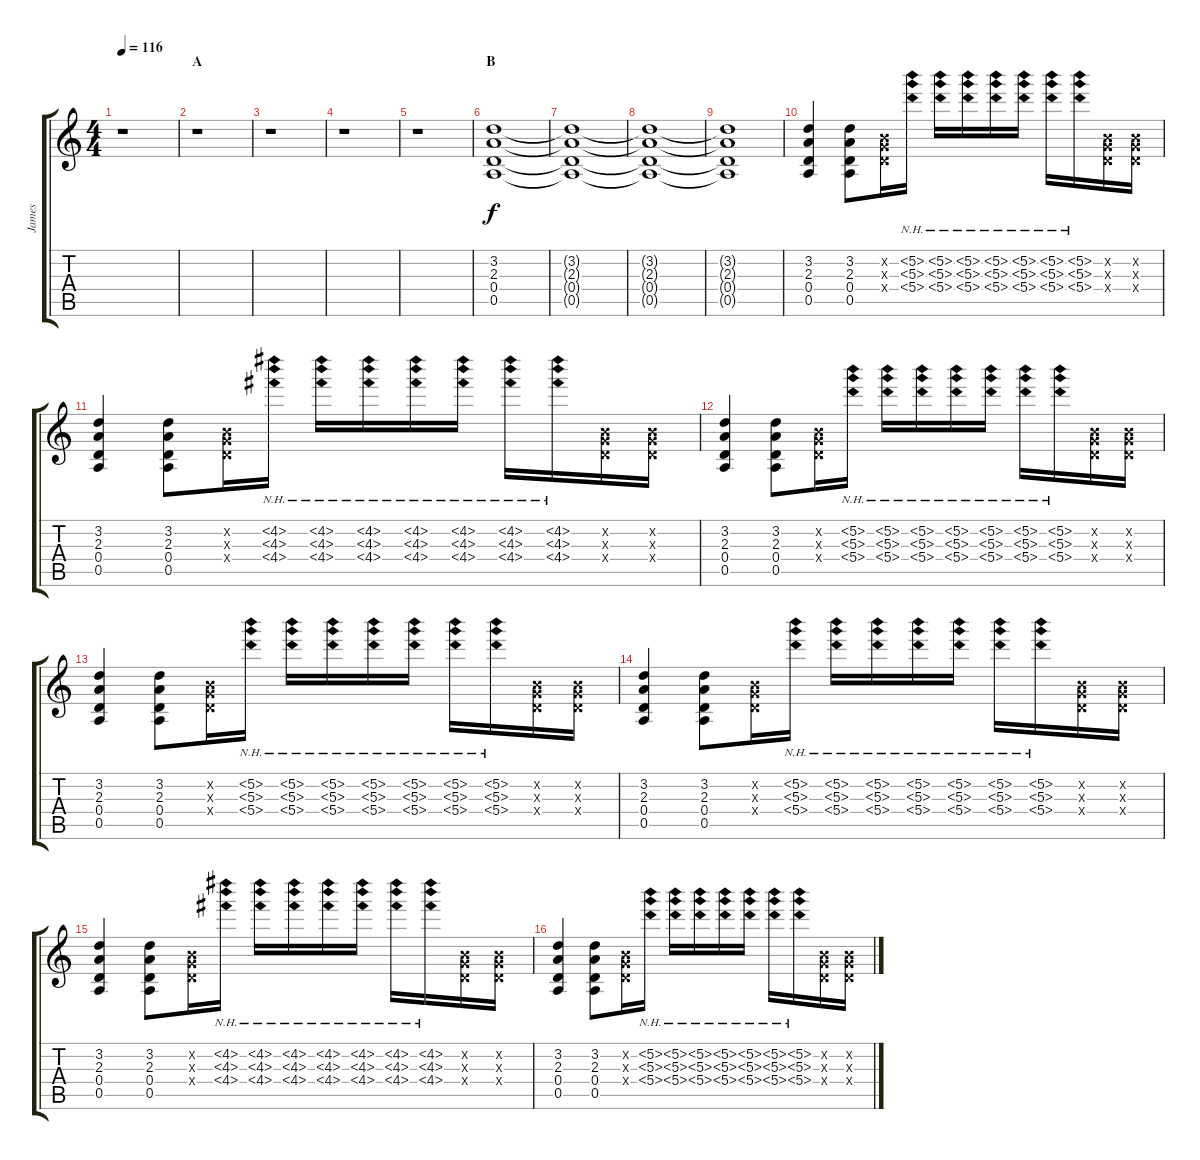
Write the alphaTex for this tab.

\track ("James" "James") {instrument distortionguitar}
\staff {score tabs}
\tuning (E4 B3 G3 D3 A2 E2) {hide}
\ts (4 4)
\tempo 116
\clef g2
\ks c
r.1{dy f instrument distortionguitar} |
\section ("" "A")
r.1 |
r.1 |
r.1 |
r.1 |
\section ("" "B")
(3.2 2.3 0.4 0.5).1 |
(3.2{t} 2.3{t} 0.4{t} 0.5{t}).1 |
(3.2{t} 2.3{t} 0.4{t} 0.5{t}).1 |
(3.2{t} 2.3{t} 0.4{t} 0.5{t}).1 |
(3.2 2.3 0.4 0.5).4 (3.2 2.3 0.4 0.5).8 (0.2{x} 0.3{x} 0.4{x}).16 (5.2{nh} 5.3{nh} 5.4{nh}).16 (5.2{nh} 5.3{nh} 5.4{nh}).16 (5.2{nh} 5.3{nh} 5.4{nh}).16 (5.2{nh} 5.3{nh} 5.4{nh}).16 (5.2{nh} 5.3{nh} 5.4{nh}).16 (5.2{nh} 5.3{nh} 5.4{nh}).16 (5.2{nh} 5.3{nh} 5.4{nh}).16 (0.2{x} 0.3{x} 0.4{x}).16 (0.2{x} 0.3{x} 0.4{x}).16 |
(3.2 2.3 0.4 0.5).4 (3.2 2.3 0.4 0.5).8 (0.2{x} 0.3{x} 0.4{x}).16 (4.2{nh} 4.3{nh} 4.4{nh}).16 (4.2{nh} 4.3{nh} 4.4{nh}).16 (4.2{nh} 4.3{nh} 4.4{nh}).16 (4.2{nh} 4.3{nh} 4.4{nh}).16 (4.2{nh} 4.3{nh} 4.4{nh}).16 (4.2{nh} 4.3{nh} 4.4{nh}).16 (4.2{nh} 4.3{nh} 4.4{nh}).16 (0.2{x} 0.3{x} 0.4{x}).16 (0.2{x} 0.3{x} 0.4{x}).16 |
(3.2 2.3 0.4 0.5).4 (3.2 2.3 0.4 0.5).8 (0.2{x} 0.3{x} 0.4{x}).16 (5.2{nh} 5.3{nh} 5.4{nh}).16 (5.2{nh} 5.3{nh} 5.4{nh}).16 (5.2{nh} 5.3{nh} 5.4{nh}).16 (5.2{nh} 5.3{nh} 5.4{nh}).16 (5.2{nh} 5.3{nh} 5.4{nh}).16 (5.2{nh} 5.3{nh} 5.4{nh}).16 (5.2{nh} 5.3{nh} 5.4{nh}).16 (0.2{x} 0.3{x} 0.4{x}).16 (0.2{x} 0.3{x} 0.4{x}).16 |
(3.2 2.3 0.4 0.5).4 (3.2 2.3 0.4 0.5).8 (0.2{x} 0.3{x} 0.4{x}).16 (5.2{nh} 5.3{nh} 5.4{nh}).16 (5.2{nh} 5.3{nh} 5.4{nh}).16 (5.2{nh} 5.3{nh} 5.4{nh}).16 (5.2{nh} 5.3{nh} 5.4{nh}).16 (5.2{nh} 5.3{nh} 5.4{nh}).16 (5.2{nh} 5.3{nh} 5.4{nh}).16 (5.2{nh} 5.3{nh} 5.4{nh}).16 (0.2{x} 0.3{x} 0.4{x}).16 (0.2{x} 0.3{x} 0.4{x}).16 |
(3.2 2.3 0.4 0.5).4 (3.2 2.3 0.4 0.5).8 (0.2{x} 0.3{x} 0.4{x}).16 (5.2{nh} 5.3{nh} 5.4{nh}).16 (5.2{nh} 5.3{nh} 5.4{nh}).16 (5.2{nh} 5.3{nh} 5.4{nh}).16 (5.2{nh} 5.3{nh} 5.4{nh}).16 (5.2{nh} 5.3{nh} 5.4{nh}).16 (5.2{nh} 5.3{nh} 5.4{nh}).16 (5.2{nh} 5.3{nh} 5.4{nh}).16 (0.2{x} 0.3{x} 0.4{x}).16 (0.2{x} 0.3{x} 0.4{x}).16 |
(3.2 2.3 0.4 0.5).4 (3.2 2.3 0.4 0.5).8 (0.2{x} 0.3{x} 0.4{x}).16 (4.2{nh} 4.3{nh} 4.4{nh}).16 (4.2{nh} 4.3{nh} 4.4{nh}).16 (4.2{nh} 4.3{nh} 4.4{nh}).16 (4.2{nh} 4.3{nh} 4.4{nh}).16 (4.2{nh} 4.3{nh} 4.4{nh}).16 (4.2{nh} 4.3{nh} 4.4{nh}).16 (4.2{nh} 4.3{nh} 4.4{nh}).16 (0.2{x} 0.3{x} 0.4{x}).16 (0.2{x} 0.3{x} 0.4{x}).16 |
(3.2 2.3 0.4 0.5).4 (3.2 2.3 0.4 0.5).8 (0.2{x} 0.3{x} 0.4{x}).16 (5.2{nh} 5.3{nh} 5.4{nh}).16 (5.2{nh} 5.3{nh} 5.4{nh}).16 (5.2{nh} 5.3{nh} 5.4{nh}).16 (5.2{nh} 5.3{nh} 5.4{nh}).16 (5.2{nh} 5.3{nh} 5.4{nh}).16 (5.2{nh} 5.3{nh} 5.4{nh}).16 (5.2{nh} 5.3{nh} 5.4{nh}).16 (0.2{x} 0.3{x} 0.4{x}).16 (0.2{x} 0.3{x} 0.4{x}).16
